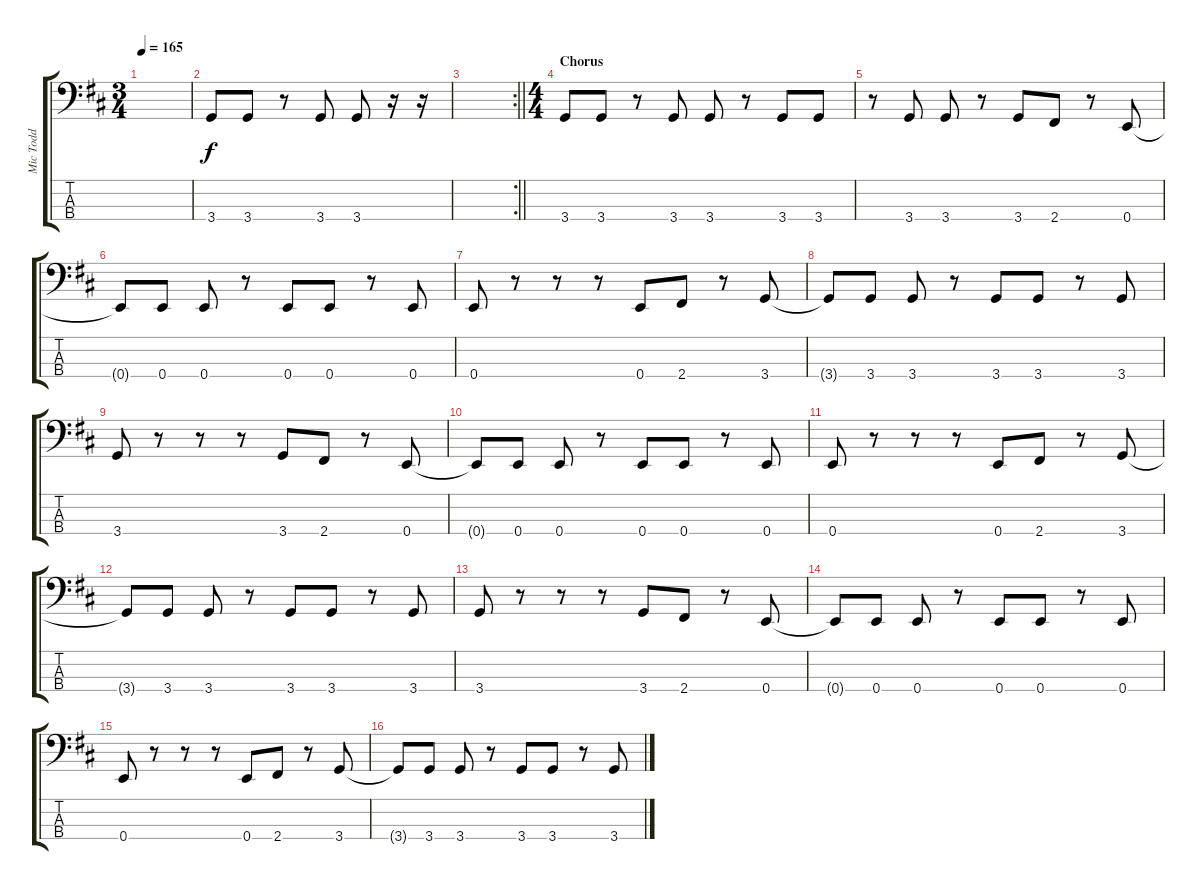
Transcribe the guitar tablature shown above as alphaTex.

\track ("Mic Todd" "Mic Todd") {instrument electricbassfinger}
\staff {score tabs}
\tuning (G2 D2 A1 E1) {hide}
\ts (3 4)
\tempo 165
\clef f4
\ks d
|
3.4.8 3.4.8 r.8 3.4.8 3.4.8 r.16 r.16 |
\rc 2
\barLineRight lightlight
|
\ts (4 4)
\section ("" "Chorus")
3.4.8 3.4.8 r.8 3.4.8 3.4.8 r.8 3.4.8 3.4.8 |
r.8 3.4.8 3.4.8 r.8 3.4.8 2.4.8 r.8 0.4.8 |
0.4{t}.8 0.4.8 0.4.8 r.8 0.4.8 0.4.8 r.8 0.4.8 |
0.4.8 r.8 r.8 r.8 0.4.8 2.4.8 r.8 3.4.8 |
3.4{t}.8 3.4.8 3.4.8 r.8 3.4.8 3.4.8 r.8 3.4.8 |
3.4.8 r.8 r.8 r.8 3.4.8 2.4.8 r.8 0.4.8 |
0.4{t}.8 0.4.8 0.4.8 r.8 0.4.8 0.4.8 r.8 0.4.8 |
0.4.8 r.8 r.8 r.8 0.4.8 2.4.8 r.8 3.4.8 |
3.4{t}.8 3.4.8 3.4.8 r.8 3.4.8 3.4.8 r.8 3.4.8 |
3.4.8 r.8 r.8 r.8 3.4.8 2.4.8 r.8 0.4.8 |
0.4{t}.8 0.4.8 0.4.8 r.8 0.4.8 0.4.8 r.8 0.4.8 |
0.4.8 r.8 r.8 r.8 0.4.8 2.4.8 r.8 3.4.8 |
3.4{t}.8 3.4.8 3.4.8 r.8 3.4.8 3.4.8 r.8 3.4.8
